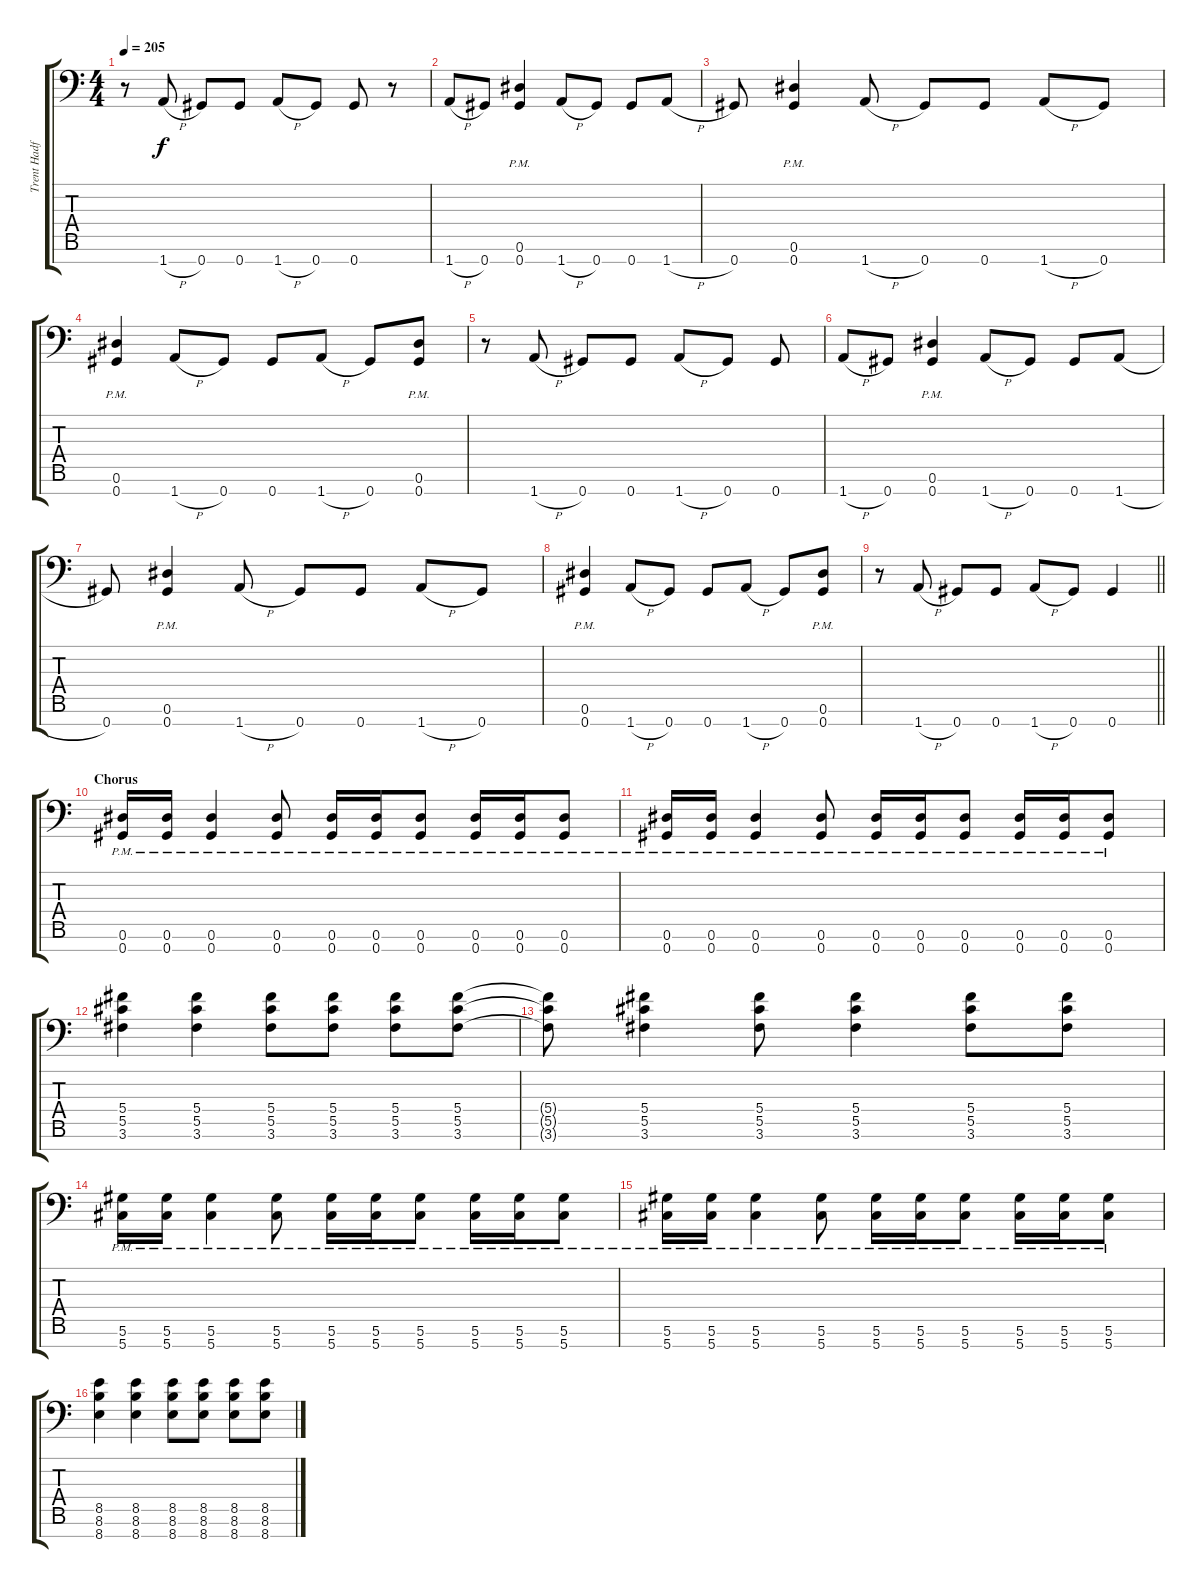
\track ("Trent Hadfal" "Trent Hadf") {instrument overdrivenguitar}
\staff {score tabs}
\tuning (Eb4 Bb3 Gb3 Db3 Ab2 Eb2 Ab1) {hide}
\ts (4 4)
\tempo 205
\clef f4
\ks c
r.8{dy f} 1.7{h}.8 0.7.8 0.7.8 1.7{h}.8 0.7.8 0.7.8 r.8 |
1.7{h}.8 0.7.8 (0.6{pm} 0.7).4 1.7{h}.8 0.7.8 0.7.8 1.7{h}.8 |
0.7.8 (0.6{pm} 0.7).4 1.7{h}.8 0.7.8 0.7.8 1.7{h}.8 0.7.8 |
(0.6{pm} 0.7).4 1.7{h}.8 0.7.8 0.7.8 1.7{h}.8 0.7.8 (0.6{pm} 0.7{pm}).8 |
r.8 1.7{h}.8 0.7.8 0.7.8 1.7{h}.8 0.7.8 0.7.8 |
1.7{h}.8 0.7.8 (0.6{pm} 0.7).4 1.7{h}.8 0.7.8 0.7.8 1.7{h}.8 |
0.7.8 (0.6{pm} 0.7).4 1.7{h}.8 0.7.8 0.7.8 1.7{h}.8 0.7.8 |
(0.6{pm} 0.7).4 1.7{h}.8 0.7.8 0.7.8 1.7{h}.8 0.7.8 (0.6{pm} 0.7).8 |
\barLineRight lightlight
r.8 1.7{h}.8 0.7.8 0.7.8 1.7{h}.8 0.7.8 0.7.4 |
\section ("" "Chorus")
(0.6{pm} 0.7{pm}).16 (0.6{pm} 0.7{pm}).16 (0.6{pm} 0.7{pm}).4 (0.6{pm} 0.7{pm}).8 (0.6{pm} 0.7{pm}).16 (0.6{pm} 0.7{pm}).16 (0.6{pm} 0.7{pm}).8 (0.6{pm} 0.7{pm}).16 (0.6{pm} 0.7{pm}).16 (0.6{pm} 0.7{pm}).8 |
(0.6{pm} 0.7{pm}).16 (0.6{pm} 0.7{pm}).16 (0.6{pm} 0.7{pm}).4 (0.6{pm} 0.7{pm}).8 (0.6{pm} 0.7{pm}).16 (0.6{pm} 0.7{pm}).16 (0.6{pm} 0.7{pm}).8 (0.6{pm} 0.7{pm}).16 (0.6{pm} 0.7{pm}).16 (0.6{pm} 0.7{pm}).8 |
(5.4 5.5 3.6).4 (5.4 5.5 3.6).4 (5.4 5.5 3.6).8 (5.4 5.5 3.6).8 (5.4 5.5 3.6).8 (5.4 5.5 3.6).8 |
(5.4{t} 5.5{t} 3.6{t}).8 (5.4 5.5 3.6).4 (5.4 5.5 3.6).8 (5.4 5.5 3.6).4 (5.4 5.5 3.6).8 (5.4 5.5 3.6).8 |
(5.6{pm} 5.7{pm}).16 (5.6{pm} 5.7{pm}).16 (5.6{pm} 5.7{pm}).4 (5.6{pm} 5.7{pm}).8 (5.6{pm} 5.7{pm}).16 (5.6{pm} 5.7{pm}).16 (5.6{pm} 5.7{pm}).8 (5.6{pm} 5.7{pm}).16 (5.6{pm} 5.7{pm}).16 (5.6{pm} 5.7{pm}).8 |
(5.6{pm} 5.7{pm}).16 (5.6{pm} 5.7{pm}).16 (5.6{pm} 5.7{pm}).4 (5.6{pm} 5.7{pm}).8 (5.6{pm} 5.7{pm}).16 (5.6{pm} 5.7{pm}).16 (5.6{pm} 5.7{pm}).8 (5.6{pm} 5.7{pm}).16 (5.6{pm} 5.7{pm}).16 (5.6{pm} 5.7{pm}).8 |
(8.5 8.6 8.7).4 (8.5 8.6 8.7).4 (8.5 8.6 8.7).8 (8.5 8.6 8.7).8 (8.5 8.6 8.7).8 (8.5 8.6 8.7).8
